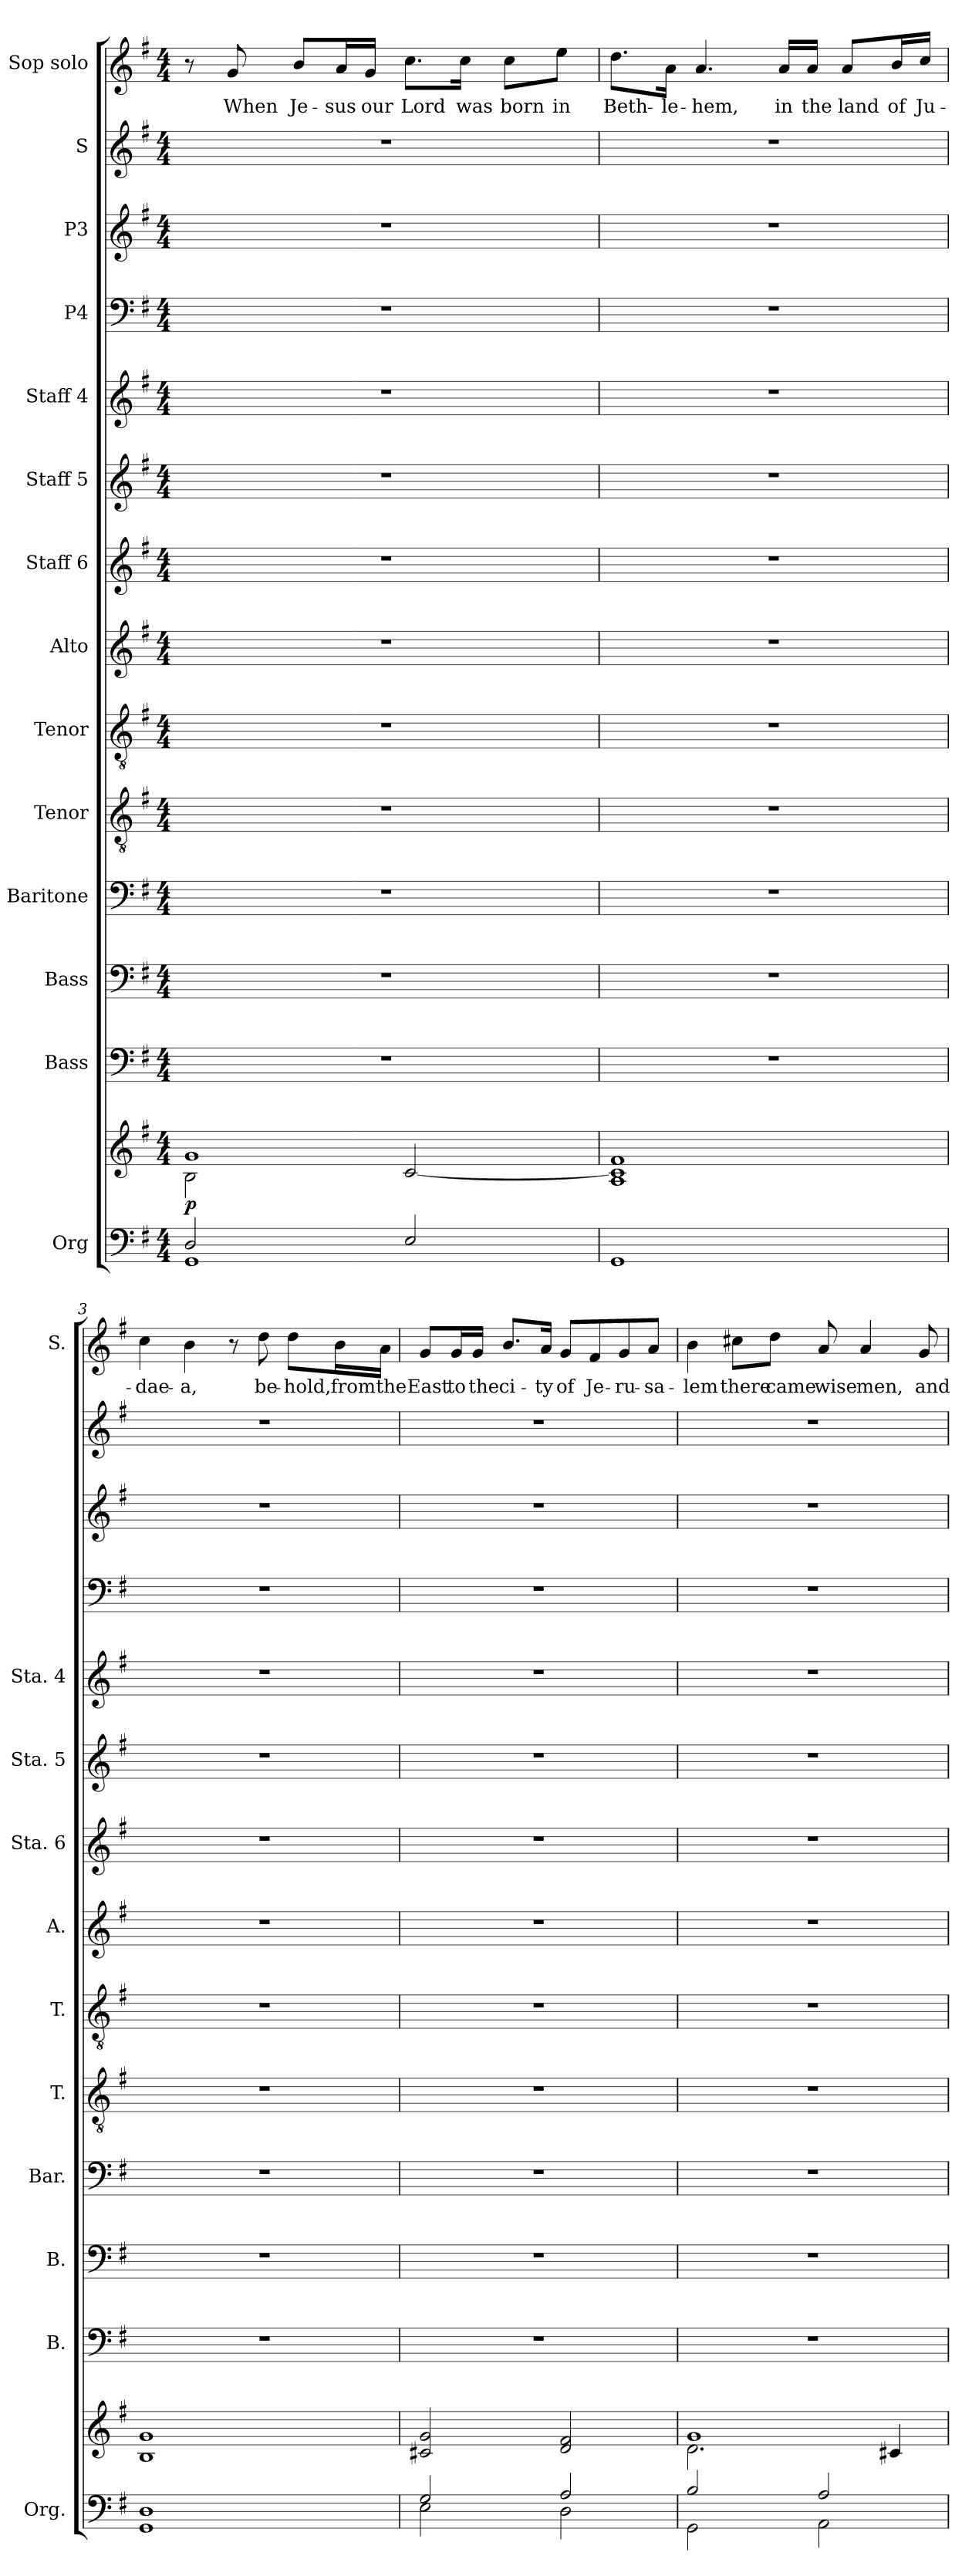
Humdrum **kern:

**kern	**kern	**dynam	**kern	**kern	**kern	**kern	**kern	**kern	**kern	**kern	**kern	**kern	**kern	**kern	**kern	**text
*part14	*part14	*part14	*part13	*part12	*part11	*part10	*part9	*part8	*part7	*part6	*part5	*part4	*part3	*part2	*part1	*part1
*staff15	*staff14	*staff14/15	*staff13	*staff12	*staff11	*staff10	*staff9	*staff8	*staff7	*staff6	*staff5	*staff4	*staff3	*staff2	*staff1	*staff1
*I"Org	*	*	*I"Bass	*I"Bass	*I"Baritone	*I"Tenor	*I"Tenor	*I"Alto	*I"Staff 6	*I"Staff 5	*I"Staff 4	*I"P4	*I"P3	*I"S	*I"Sop solo	*
*I'Org.	*	*	*I'B.	*I'B.	*I'Bar.	*I'T.	*I'T.	*I'A.	*I'Sta. 6	*I'Sta. 5	*I'Sta. 4	*	*	*	*I'S.	*
*clefF4	*clefG2	*	*clefF4	*clefF4	*clefF4	*clefGv2	*clefGv2	*clefG2	*clefG2	*clefG2	*clefG2	*clefF4	*clefG2	*clefG2	*clefG2	*
*	*	*	*	*	*	*ITrd7c12	*ITrd7c12	*	*	*	*	*	*	*	*	*
*k[f#]	*k[f#]	*	*k[f#]	*k[f#]	*k[f#]	*k[f#]	*k[f#]	*k[f#]	*k[f#]	*k[f#]	*k[f#]	*k[f#]	*k[f#]	*k[f#]	*k[f#]	*
*G:	*G:	*	*G:	*G:	*G:	*G:	*G:	*G:	*G:	*G:	*G:	*G:	*G:	*G:	*G:	*
*M4/4	*M4/4	*	*M4/4	*M4/4	*M4/4	*M4/4	*M4/4	*M4/4	*M4/4	*M4/4	*M4/4	*M4/4	*M4/4	*M4/4	*M4/4	*
*MM60	*MM60	*	*MM60	*MM60	*MM60	*MM60	*MM60	*MM60	*MM60	*MM60	*MM60	*MM60	*MM60	*MM60	*MM60	*
=1	=1	=1	=1	=1	=1	=1	=1	=1	=1	=1	=1	=1	=1	=1	=1	=1
*^	*^	*	*	*	*	*	*	*	*	*	*	*	*	*	*	*
!	!	!	!	!LO:DY:b	!	!	!	!	!	!	!	!	!	!	!	!	!	!
2D/	1GG	1g	2B\	p	1r	1r	1r	1r	1r	1r	1r	1r	1r	1r	1r	1r	8r	.
!	!	!	!	!	!	!	!	!	!	!	!	!	!	!	!	!	!	!LO:LY:b
.	.	.	.	.	.	.	.	.	.	.	.	.	.	.	.	.	8g/	When
!	!	!	!	!	!	!	!	!	!	!	!	!	!	!	!	!	!	!LO:LY:b
.	.	.	.	.	.	.	.	.	.	.	.	.	.	.	.	.	8b/L	Je-
!	!	!	!	!	!	!	!	!	!	!	!	!	!	!	!	!	!	!LO:LY:b
.	.	.	.	.	.	.	.	.	.	.	.	.	.	.	.	.	16a/L	-sus
!	!	!	!	!	!	!	!	!	!	!	!	!	!	!	!	!	!	!LO:LY:b
.	.	.	.	.	.	.	.	.	.	.	.	.	.	.	.	.	16g/JJ	our
!	!	!	!	!	!	!	!	!	!	!	!	!	!	!	!	!	!	!LO:LY:b
2E/	.	.	[2c/	.	.	.	.	.	.	.	.	.	.	.	.	.	8.cc\L	Lord
!	!	!	!	!	!	!	!	!	!	!	!	!	!	!	!	!	!	!LO:LY:b
.	.	.	.	.	.	.	.	.	.	.	.	.	.	.	.	.	16cc\Jk	was
!	!	!	!	!	!	!	!	!	!	!	!	!	!	!	!	!	!	!LO:LY:b
.	.	.	.	.	.	.	.	.	.	.	.	.	.	.	.	.	8cc\L	born
!	!	!	!	!	!	!	!	!	!	!	!	!	!	!	!	!	!	!LO:LY:b
.	.	.	.	.	.	.	.	.	.	.	.	.	.	.	.	.	8ee\J	in
*v	*v	*	*	*	*	*	*	*	*	*	*	*	*	*	*	*	*	*
*	*v	*v	*	*	*	*	*	*	*	*	*	*	*	*	*	*	*
=2	=2	=2	=2	=2	=2	=2	=2	=2	=2	=2	=2	=2	=2	=2	=2	=2
!	!	!	!	!	!	!	!	!	!	!	!	!	!	!	!	!LO:LY:b
1GG	1A 1c] 1f#	.	1r	1r	1r	1r	1r	1r	1r	1r	1r	1r	1r	1r	8.dd\L	Beth-
!	!	!	!	!	!	!	!	!	!	!	!	!	!	!	!	!LO:LY:b
.	.	.	.	.	.	.	.	.	.	.	.	.	.	.	16a\Jk	-le-
!	!	!	!	!	!	!	!	!	!	!	!	!	!	!	!	!LO:LY:b
.	.	.	.	.	.	.	.	.	.	.	.	.	.	.	4.a/	-hem,
!	!	!	!	!	!	!	!	!	!	!	!	!	!	!	!	!LO:LY:b
.	.	.	.	.	.	.	.	.	.	.	.	.	.	.	16a/LL	in
!	!	!	!	!	!	!	!	!	!	!	!	!	!	!	!	!LO:LY:b
.	.	.	.	.	.	.	.	.	.	.	.	.	.	.	16a/JJ	the
!	!	!	!	!	!	!	!	!	!	!	!	!	!	!	!	!LO:LY:b
.	.	.	.	.	.	.	.	.	.	.	.	.	.	.	8a/L	land
!	!	!	!	!	!	!	!	!	!	!	!	!	!	!	!	!LO:LY:b
.	.	.	.	.	.	.	.	.	.	.	.	.	.	.	16b/L	of
!	!	!	!	!	!	!	!	!	!	!	!	!	!	!	!	!LO:LY:b
.	.	.	.	.	.	.	.	.	.	.	.	.	.	.	16cc/JJ	Ju-
=3	=3	=3	=3	=3	=3	=3	=3	=3	=3	=3	=3	=3	=3	=3	=3	=3
!	!	!	!	!	!	!	!	!	!	!	!	!	!	!	!	!LO:LY:b
1GG 1D	1B 1g	.	1r	1r	1r	1r	1r	1r	1r	1r	1r	1r	1r	1r	4cc\	-dae-
!	!	!	!	!	!	!	!	!	!	!	!	!	!	!	!	!LO:LY:b
.	.	.	.	.	.	.	.	.	.	.	.	.	.	.	4b\	-a,
.	.	.	.	.	.	.	.	.	.	.	.	.	.	.	8r	.
!	!	!	!	!	!	!	!	!	!	!	!	!	!	!	!	!LO:LY:b
.	.	.	.	.	.	.	.	.	.	.	.	.	.	.	8dd\	be-
!	!	!	!	!	!	!	!	!	!	!	!	!	!	!	!	!LO:LY:b
.	.	.	.	.	.	.	.	.	.	.	.	.	.	.	8dd\L	-hold,
!	!	!	!	!	!	!	!	!	!	!	!	!	!	!	!	!LO:LY:b
.	.	.	.	.	.	.	.	.	.	.	.	.	.	.	16b\L	from
!	!	!	!	!	!	!	!	!	!	!	!	!	!	!	!	!LO:LY:b
.	.	.	.	.	.	.	.	.	.	.	.	.	.	.	16a\JJ	the
!!LO:PB:g=z
=4	=4	=4	=4	=4	=4	=4	=4	=4	=4	=4	=4	=4	=4	=4	=4	=4
*^	*	*	*	*	*	*	*	*	*	*	*	*	*	*	*	*
!	!	!	!	!	!	!	!	!	!	!	!	!	!	!	!	!	!LO:LY:b
2G/	2E\	2c#X/ 2g/	.	1r	1r	1r	1r	1r	1r	1r	1r	1r	1r	1r	1r	8g/L	East
!	!	!	!	!	!	!	!	!	!	!	!	!	!	!	!	!	!LO:LY:b
.	.	.	.	.	.	.	.	.	.	.	.	.	.	.	.	16g/L	to
!	!	!	!	!	!	!	!	!	!	!	!	!	!	!	!	!	!LO:LY:b
.	.	.	.	.	.	.	.	.	.	.	.	.	.	.	.	16g/JJ	the
!	!	!	!	!	!	!	!	!	!	!	!	!	!	!	!	!	!LO:LY:b
.	.	.	.	.	.	.	.	.	.	.	.	.	.	.	.	8.b/L	ci-
!	!	!	!	!	!	!	!	!	!	!	!	!	!	!	!	!	!LO:LY:b
.	.	.	.	.	.	.	.	.	.	.	.	.	.	.	.	16a/Jk	-ty
!	!	!	!	!	!	!	!	!	!	!	!	!	!	!	!	!	!LO:LY:b
2A/	2D\	2d/ 2f#/	.	.	.	.	.	.	.	.	.	.	.	.	.	8g/L	of
!	!	!	!	!	!	!	!	!	!	!	!	!	!	!	!	!	!LO:LY:b
.	.	.	.	.	.	.	.	.	.	.	.	.	.	.	.	8f#/	Je-
!	!	!	!	!	!	!	!	!	!	!	!	!	!	!	!	!	!LO:LY:b
.	.	.	.	.	.	.	.	.	.	.	.	.	.	.	.	8g/	-ru-
!	!	!	!	!	!	!	!	!	!	!	!	!	!	!	!	!	!LO:LY:b
.	.	.	.	.	.	.	.	.	.	.	.	.	.	.	.	8a/J	-sa-
=5	=5	=5	=5	=5	=5	=5	=5	=5	=5	=5	=5	=5	=5	=5	=5	=5	=5
*	*	*^	*	*	*	*	*	*	*	*	*	*	*	*	*	*	*
!	!	!	!	!	!	!	!	!	!	!	!	!	!	!	!	!	!	!LO:LY:b
2B/	2GG\	1g	2.d\	.	1r	1r	1r	1r	1r	1r	1r	1r	1r	1r	1r	1r	4b\	-lem
!	!	!	!	!	!	!	!	!	!	!	!	!	!	!	!	!	!	!LO:LY:b
.	.	.	.	.	.	.	.	.	.	.	.	.	.	.	.	.	8cc#X\L	there
!	!	!	!	!	!	!	!	!	!	!	!	!	!	!	!	!	!	!LO:LY:b
.	.	.	.	.	.	.	.	.	.	.	.	.	.	.	.	.	8dd\J	came
!	!	!	!	!	!	!	!	!	!	!	!	!	!	!	!	!	!	!LO:LY:b
2A/	2AA\	.	.	.	.	.	.	.	.	.	.	.	.	.	.	.	8a/	wise
!	!	!	!	!	!	!	!	!	!	!	!	!	!	!	!	!	!	!LO:LY:b
.	.	.	.	.	.	.	.	.	.	.	.	.	.	.	.	.	4a/	men,
.	.	.	4c#X/	.	.	.	.	.	.	.	.	.	.	.	.	.	.	.
!	!	!	!	!	!	!	!	!	!	!	!	!	!	!	!	!	!	!LO:LY:b
.	.	.	.	.	.	.	.	.	.	.	.	.	.	.	.	.	8g/	and
*v	*v	*	*	*	*	*	*	*	*	*	*	*	*	*	*	*	*	*
*	*v	*v	*	*	*	*	*	*	*	*	*	*	*	*	*	*	*
=	=	=	=	=	=	=	=	=	=	=	=	=	=	=	=	=
*-	*-	*-	*-	*-	*-	*-	*-	*-	*-	*-	*-	*-	*-	*-	*-	*-
